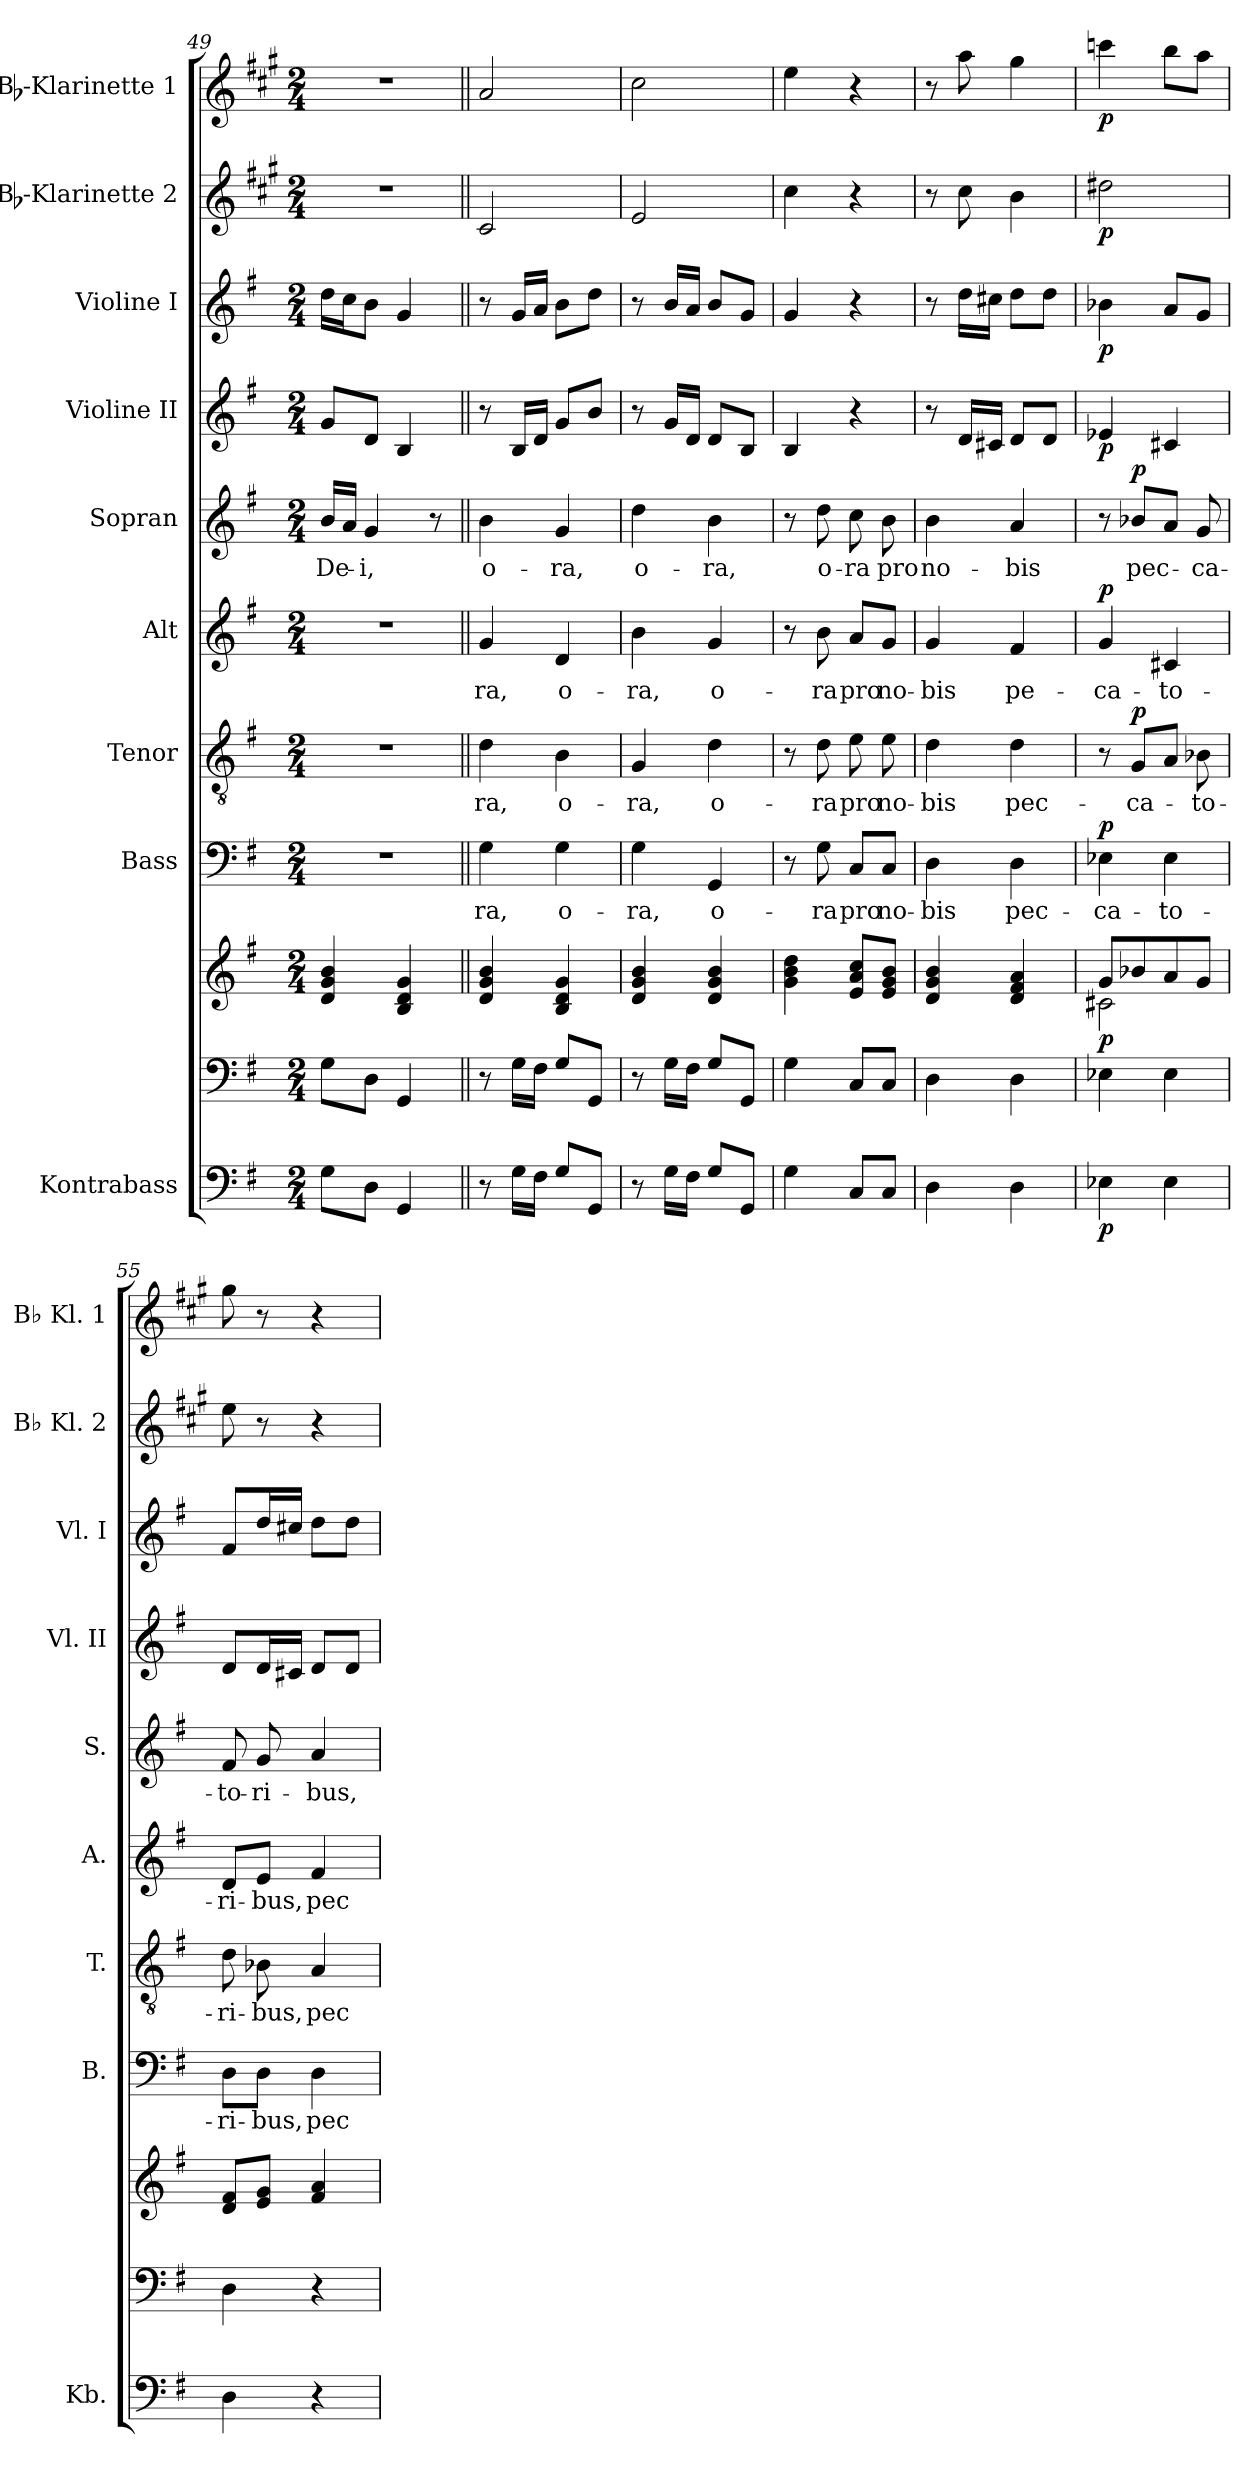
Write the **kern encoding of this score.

**kern	**dynam	**kern	**kern	**dynam	**kern	**text	**dynam	**kern	**text	**dynam	**kern	**text	**dynam	**kern	**text	**dynam	**kern	**dynam	**kern	**dynam	**kern	**dynam	**kern	**dynam
*part10	*part10	*part9	*part9	*part9	*part8	*part8	*part8	*part7	*part7	*part7	*part6	*part6	*part6	*part5	*part5	*part5	*part4	*part4	*part3	*part3	*part2	*part2	*part1	*part1
*staff11	*staff11	*staff10	*staff9	*staff9/10	*staff8	*staff8	*staff8	*staff7	*staff7	*staff7	*staff6	*staff6	*staff6	*staff5	*staff5	*staff5	*staff4	*staff4	*staff3	*staff3	*staff2	*staff2	*staff1	*staff1
*I"Kontrabass	*	*	*	*	*I"Bass	*	*	*I"Tenor	*	*	*I"Alt	*	*	*I"Sopran	*	*	*I"Violine II	*	*I"Violine I	*	*I"Bb-Klarinette 2	*	*I"Bb-Klarinette 1	*
*I'Kb.	*	*	*	*	*I'B.	*	*	*I'T.	*	*	*I'A.	*	*	*I'S.	*	*	*I'Vl. II	*	*I'Vl. I	*	*I'Bb Kl. 2	*	*I'Bb Kl. 1	*
*clefF4	*	*clefF4	*clefG2	*	*clefF4	*	*	*clefGv2	*	*	*clefG2	*	*	*clefG2	*	*	*clefG2	*	*clefG2	*	*clefG2	*	*clefG2	*
*ITrd7c12	*	*	*	*	*	*	*	*	*	*	*	*	*	*	*	*	*	*	*	*	*ITrd1c2	*	*ITrd1c2	*
*k[f#]	*	*k[f#]	*k[f#]	*	*k[f#]	*	*	*k[f#]	*	*	*k[f#]	*	*	*k[f#]	*	*	*k[f#]	*	*k[f#]	*	*k[f#]	*	*k[f#]	*
*G:	*	*G:	*G:	*	*G:	*	*	*G:	*	*	*G:	*	*	*G:	*	*	*G:	*	*G:	*	*G:	*	*G:	*
*M2/4	*	*M2/4	*M2/4	*	*M2/4	*	*	*M2/4	*	*	*M2/4	*	*	*M2/4	*	*	*M2/4	*	*M2/4	*	*M2/4	*	*M2/4	*
=49	=49	=49	=49	=49	=49	=49	=49	=49	=49	=49	=49	=49	=49	=49	=49	=49	=49	=49	=49	=49	=49	=49	=49	=49
!	!	!	!	!	!	!	!	!	!	!	!	!	!	!	!LO:LY:b	!	!	!	!	!	!	!	!	!
8GG\L	.	8G\L	4d/ 4g/ 4b/	.	2r	.	.	2r	.	.	2r	.	.	16b/LL	De-	.	8g/L	.	16dd\LL	.	2r	.	2r	.
.	.	.	.	.	.	.	.	.	.	.	.	.	.	16a/JJ	.	.	.	.	16cc\J	.	.	.	.	.
!	!	!	!	!	!	!	!	!	!	!	!	!	!	!	!LO:LY:b	!	!	!	!	!	!	!	!	!
8DD\J	.	8D\J	.	.	.	.	.	.	.	.	.	.	.	4g/	-i,	.	8d/J	.	8b\J	.	.	.	.	.
4GGG/	.	4GG/	4B/ 4d/ 4g/	.	.	.	.	.	.	.	.	.	.	.	.	.	4B/	.	4g/	.	.	.	.	.
.	.	.	.	.	.	.	.	.	.	.	.	.	.	8r	.	.	.	.	.	.	.	.	.	.
=50||	=50||	=50||	=50||	=50||	=50||	=50||	=50||	=50||	=50||	=50||	=50||	=50||	=50||	=50||	=50||	=50||	=50||	=50||	=50||	=50||	=50||	=50||	=50||	=50||
!	!	!	!	!	!	!LO:LY:b	!	!	!LO:LY:b	!	!	!LO:LY:b	!	!	!LO:LY:b	!	!	!	!	!	!	!	!	!
8r	.	8r	4d/ 4g/ 4b/	.	4G\	-ra,	.	4d\	-ra,	.	4g/	-ra,	.	4b\	o-	.	8r	.	8r	.	2B/	.	2g/	.
16GG\LL	.	16G\LL	.	.	.	.	.	.	.	.	.	.	.	.	.	.	16B/LL	.	16g/LL	.	.	.	.	.
16FF#\JJ	.	16F#\JJ	.	.	.	.	.	.	.	.	.	.	.	.	.	.	16d/JJ	.	16a/JJ	.	.	.	.	.
!	!	!	!	!	!	!LO:LY:b	!	!	!LO:LY:b	!	!	!LO:LY:b	!	!	!LO:LY:b	!	!	!	!	!	!	!	!	!
8GG/L	.	8G/L	4B/ 4d/ 4g/	.	4G\	o-	.	4B\	o-	.	4d/	o-	.	4g/	-ra,	.	8g/L	.	8b\L	.	.	.	.	.
8GGG/J	.	8GG/J	.	.	.	.	.	.	.	.	.	.	.	.	.	.	8b/J	.	8dd\J	.	.	.	.	.
=51	=51	=51	=51	=51	=51	=51	=51	=51	=51	=51	=51	=51	=51	=51	=51	=51	=51	=51	=51	=51	=51	=51	=51	=51
!	!	!	!	!	!	!LO:LY:b	!	!	!LO:LY:b	!	!	!LO:LY:b	!	!	!LO:LY:b	!	!	!	!	!	!	!	!	!
8r	.	8r	4d/ 4g/ 4b/	.	4G\	-ra,	.	4G/	-ra,	.	4b\	-ra,	.	4dd\	o-	.	8r	.	8r	.	2d/	.	2b\	.
16GG\LL	.	16G\LL	.	.	.	.	.	.	.	.	.	.	.	.	.	.	16g/LL	.	16b/LL	.	.	.	.	.
16FF#\JJ	.	16F#\JJ	.	.	.	.	.	.	.	.	.	.	.	.	.	.	16d/JJ	.	16a/JJ	.	.	.	.	.
!	!	!	!	!	!	!LO:LY:b	!	!	!LO:LY:b	!	!	!LO:LY:b	!	!	!LO:LY:b	!	!	!	!	!	!	!	!	!
8GG/L	.	8G/L	4d/ 4g/ 4b/	.	4GG/	o-	.	4d\	o-	.	4g/	o-	.	4b\	-ra,	.	8d/L	.	8b/L	.	.	.	.	.
8GGG/J	.	8GG/J	.	.	.	.	.	.	.	.	.	.	.	.	.	.	8B/J	.	8g/J	.	.	.	.	.
!!LO:PB:g=z
=52	=52	=52	=52	=52	=52	=52	=52	=52	=52	=52	=52	=52	=52	=52	=52	=52	=52	=52	=52	=52	=52	=52	=52	=52
4GG\	.	4G\	4g\ 4b\ 4dd\	.	8r	.	.	8r	.	.	8r	.	.	8r	.	.	4B/	.	4g/	.	4b\	.	4dd\	.
!	!	!	!	!	!	!LO:LY:b	!	!	!LO:LY:b	!	!	!LO:LY:b	!	!	!LO:LY:b	!	!	!	!	!	!	!	!	!
.	.	.	.	.	8G\	-ra	.	8d\	-ra	.	8b\	-ra	.	8dd\	o-	.	.	.	.	.	.	.	.	.
!	!	!	!	!	!	!LO:LY:b	!	!	!LO:LY:b	!	!	!LO:LY:b	!	!	!LO:LY:b	!	!	!	!	!	!	!	!	!
8CC/L	.	8C/L	8e/ 8a/ 8cc/L	.	8C/L	pro	.	8e\	pro	.	8a/L	pro	.	8cc\	-ra	.	4r	.	4r	.	4r	.	4r	.
!	!	!	!	!	!	!LO:LY:b	!	!	!LO:LY:b	!	!	!LO:LY:b	!	!	!LO:LY:b	!	!	!	!	!	!	!	!	!
8CC/J	.	8C/J	8e/ 8g/ 8b/J	.	8C/J	no-	.	8e\	no-	.	8g/J	no-	.	8b\	pro	.	.	.	.	.	.	.	.	.
=53	=53	=53	=53	=53	=53	=53	=53	=53	=53	=53	=53	=53	=53	=53	=53	=53	=53	=53	=53	=53	=53	=53	=53	=53
!	!	!	!	!	!	!LO:LY:b	!	!	!LO:LY:b	!	!	!LO:LY:b	!	!	!LO:LY:b	!	!	!	!	!	!	!	!	!
4DD\	.	4D\	4d/ 4g/ 4b/	.	4D\	-bis	.	4d\	-bis	.	4g/	-bis	.	4b\	no-	.	8r	.	8r	.	8r	.	8r	.
.	.	.	.	.	.	.	.	.	.	.	.	.	.	.	.	.	16d/LL	.	16dd\LL	.	8b\	.	8gg\	.
.	.	.	.	.	.	.	.	.	.	.	.	.	.	.	.	.	16c#X/JJ	.	16cc#X\JJ	.	.	.	.	.
!	!	!	!	!	!	!LO:LY:b	!	!	!LO:LY:b	!	!	!LO:LY:b	!	!	!LO:LY:b	!	!	!	!	!	!	!	!	!
4DD\	.	4D\	4d/ 4f#/ 4a/	.	4D\	pec-	.	4d\	pec-	.	4f#/	pe-	.	4a/	-bis	.	8d/L	.	8dd\L	.	4a\	.	4ff#\	.
.	.	.	.	.	.	.	.	.	.	.	.	.	.	.	.	.	8d/J	.	8dd\J	.	.	.	.	.
=54	=54	=54	=54	=54	=54	=54	=54	=54	=54	=54	=54	=54	=54	=54	=54	=54	=54	=54	=54	=54	=54	=54	=54	=54
*	*	*	*^	*	*	*	*	*	*	*	*	*	*	*	*	*	*	*	*	*	*	*	*	*
!	!LO:DY:b	!	!	!	!LO:DY:b	!	!LO:LY:b	!LO:DY:a	!	!	!	!	!LO:LY:b	!LO:DY:a	!	!	!	!	!LO:DY:b	!	!LO:DY:b	!	!LO:DY:b	!	!LO:DY:b
4EE-X\	p	4E-X\	8g/L	2c#X\	p	4E-X\	-ca-	p	8r	.	.	4g/	-ca-	p	8r	.	.	4e-X/	p	4b-X\	p	2cc#X\	p	4bb-X\	p
!	!	!	!	!	!	!	!	!	!	!LO:LY:b	!LO:DY:a	!	!	!	!	!LO:LY:b	!LO:DY:a	!	!	!	!	!	!	!	!
.	.	.	8b-X/	.	.	.	.	.	8G/L	-ca-	p	.	.	.	8b-X/L	pec-	p	.	.	.	.	.	.	.	.
!	!	!	!	!	!	!	!LO:LY:b	!	!	!	!	!	!LO:LY:b	!	!	!	!	!	!	!	!	!	!	!	!
4EE-\	.	4E-\	8a/	.	.	4E-\	-to-	.	8A/J	.	.	4c#X/	-to-	.	8a/J	.	.	4c#X/	.	8a/L	.	.	.	8aa\L	.
!	!	!	!	!	!	!	!	!	!	!LO:LY:b	!	!	!	!	!	!LO:LY:b	!	!	!	!	!	!	!	!	!
.	.	.	8g/J	.	.	.	.	.	8B-X\	-to-	.	.	.	.	8g/	-ca-	.	.	.	8g/J	.	.	.	8gg\J	.
*	*	*	*v	*v	*	*	*	*	*	*	*	*	*	*	*	*	*	*	*	*	*	*	*	*	*
=55	=55	=55	=55	=55	=55	=55	=55	=55	=55	=55	=55	=55	=55	=55	=55	=55	=55	=55	=55	=55	=55	=55	=55	=55
!	!	!	!	!	!	!LO:LY:b	!	!	!LO:LY:b	!	!	!LO:LY:b	!	!	!LO:LY:b	!	!	!	!	!	!	!	!	!
4DD\	.	4D\	8d/ 8f#/L	.	8D\L	-ri-	.	8d\	-ri-	.	8d/L	-ri-	.	8f#/	-to-	.	8d/L	.	8f#/L	.	8dd\	.	8ff#\	.
!	!	!	!	!	!	!LO:LY:b	!	!	!LO:LY:b	!	!	!LO:LY:b	!	!	!LO:LY:b	!	!	!	!	!	!	!	!	!
.	.	.	8e/ 8g/J	.	8D\J	-bus,	.	8B-X\	-bus,	.	8e/J	-bus,	.	8g/	-ri-	.	16d/L	.	16dd/L	.	8r	.	8r	.
.	.	.	.	.	.	.	.	.	.	.	.	.	.	.	.	.	16c#X/JJ	.	16cc#X/JJ	.	.	.	.	.
!	!	!	!	!	!	!LO:LY:b	!	!	!LO:LY:b	!	!	!LO:LY:b	!	!	!LO:LY:b	!	!	!	!	!	!	!	!	!
4r	.	4r	4f#/ 4a/	.	4D\	pec-	.	4A/	pec-	.	4f#/	pec-	.	4a/	-bus,	.	8d/L	.	8dd\L	.	4r	.	4r	.
.	.	.	.	.	.	.	.	.	.	.	.	.	.	.	.	.	8d/J	.	8dd\J	.	.	.	.	.
=	=	=	=	=	=	=	=	=	=	=	=	=	=	=	=	=	=	=	=	=	=	=	=	=
*-	*-	*-	*-	*-	*-	*-	*-	*-	*-	*-	*-	*-	*-	*-	*-	*-	*-	*-	*-	*-	*-	*-	*-	*-
